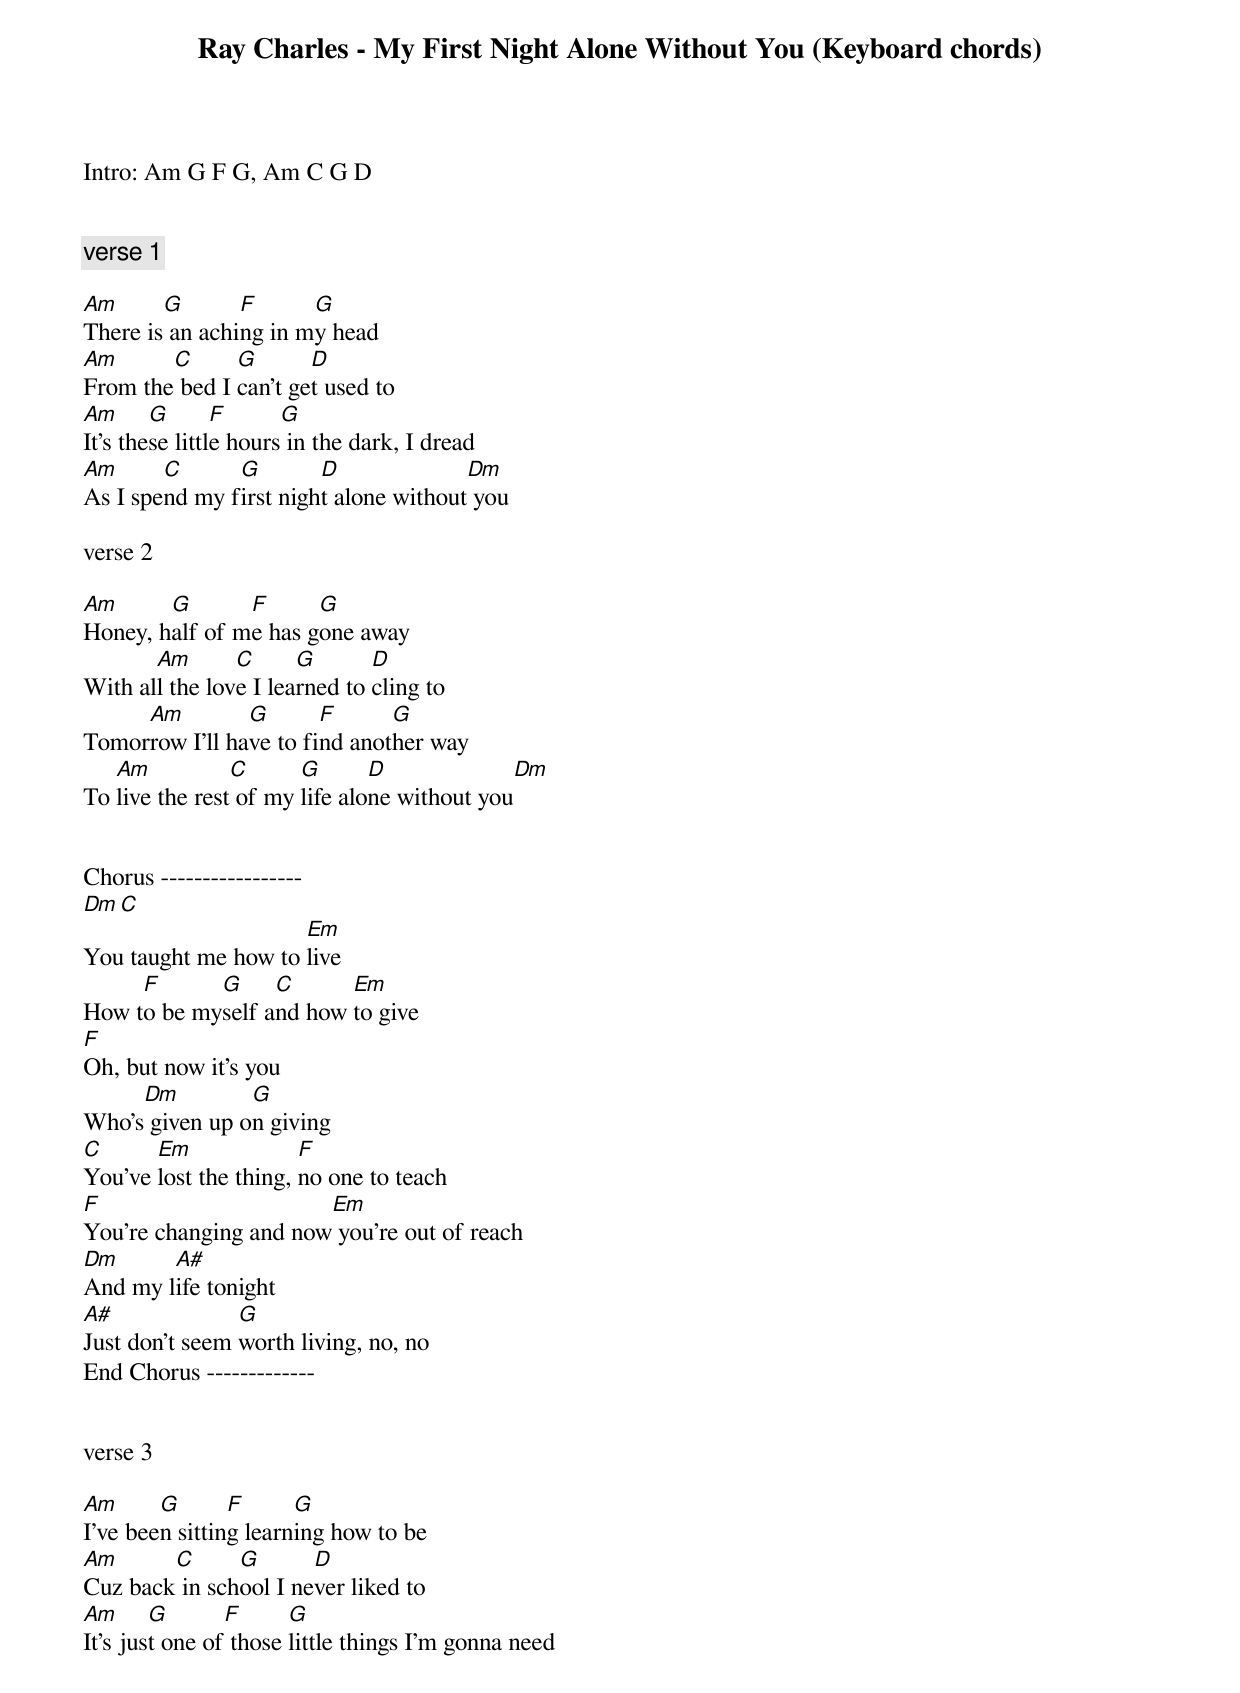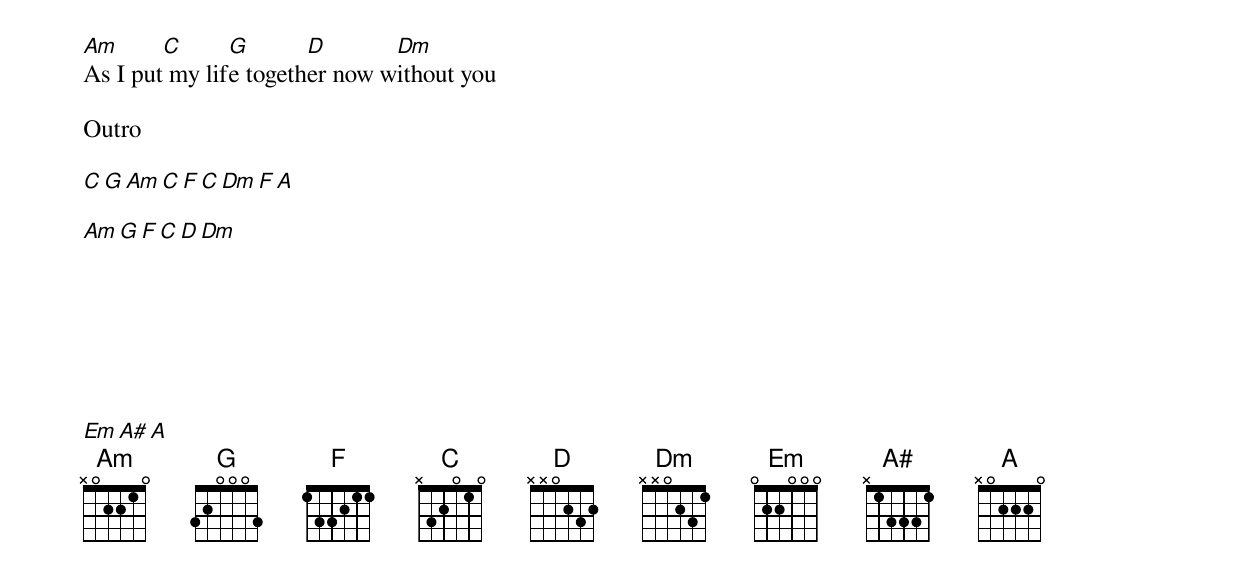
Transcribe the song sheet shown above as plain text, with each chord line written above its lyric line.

Ray Charles - My First Night Alone Without You (Keyboard chords)


Intro: Am G F G, Am C G D


verse 1

Am      G       F      G
There is an aching in my head
Am      C      G       D
From the bed I can't get used to
Am      G       F      G
It's these little hours in the dark, I dread
Am      C      G        D              Dm
As I spend my first night alone without you

verse 2

Am      G       F      G
Honey, half of me has gone away
       Am       C      G       D
With all the love I learned to cling to
     Am         G       F      G
Tomorrow I'll have to find another way
   Am           C      G       D               Dm
To live the rest of my life alone without you


Chorus -----------------
Dm  C
                     Em
You taught me how to live
     F      G     C      Em
How to be myself and how to give
F
Oh, but now it's you
     Dm         G
Who's given up on giving
C      Em              F
You've lost the thing, no one to teach
F                      Em
You’re changing and now you're out of reach
Dm      A#
And my life tonight
A#              G
Just don't seem worth living, no, no
End Chorus -------------


verse 3

Am      G       F      G
I’ve been sitting learning how to be
Am      C      G       D
Cuz back in school I never liked to
Am      G       F      G
It’s just one of those little things I’m gonna need
Am      C      G       D       Dm
As I put my life together now without you

Outro

C G Am         C      F      C      Dm      F A

  Am     G      F      C      D      Dm







  Em     A#     A
